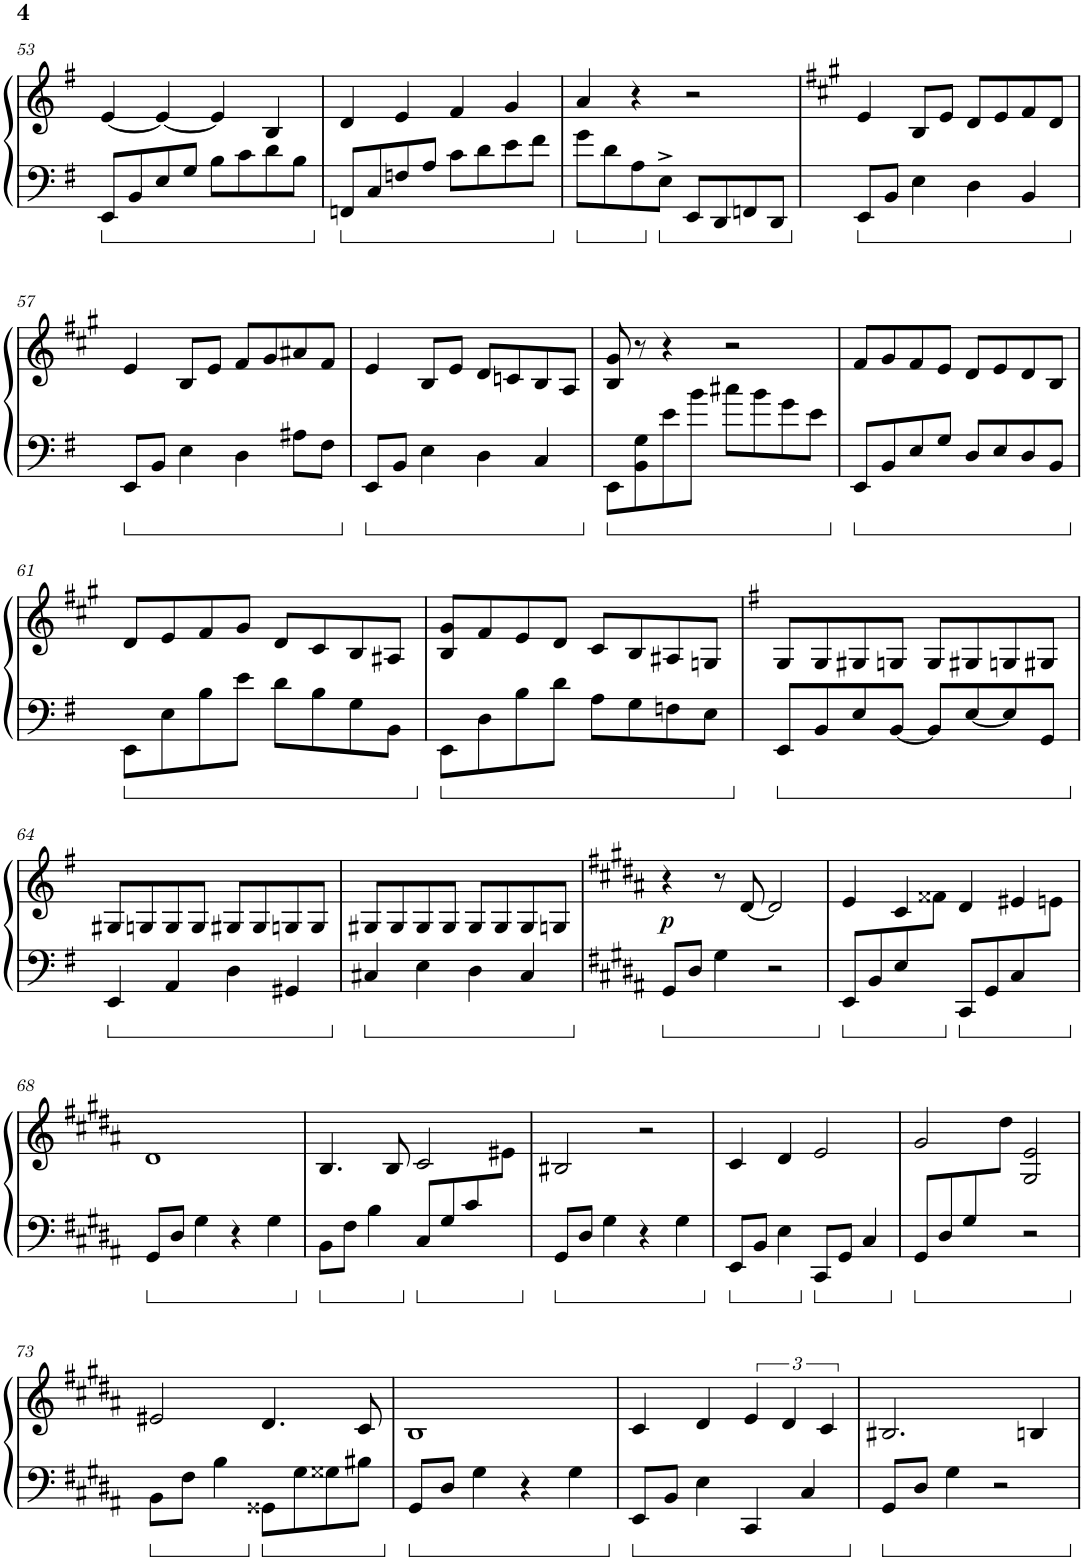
**kern	**kern	**dynam
*part1	*part1	*part1
*staff2	*staff1	*staff1/2
*I"Piano	*	*
*I'Pno.	*	*
!!LO:PB:g=z
*clefF4	*clefG2	*
*k[f#]	*k[f#]	*
*M4/4	*M4/4	*
=53	=53	=53
8EE/L	[4e/	.
8BB/	.	.
8E/	4e/_	.
8G/J	.	.
8B\L	4e/]	.
8c\	.	.
8d\	4B/	.
8B\J	.	.
=54	=54	=54
8FFn/L	4d/	.
8C/	.	.
8Fn/	4e/	.
8A/J	.	.
8c\L	4f#/	.
8d\	.	.
8e\	4g/	.
8f#\J	.	.
=55	=55	=55
8g\L	4a/	.
8d\	.	.
8A\	4r	.
8E^\J	.	.
8EE/L	2r	.
8DD/	.	.
8FFn/	.	.
8DD/J	.	.
=56	=56	=56
*	*k[f#c#g#]	*
8EE/L	4e/	.
8BB/J	.	.
4E\	8B/L	.
.	8e/J	.
4D\	8d/L	.
.	8e/	.
4BB/	8f#/	.
.	8d/J	.
!!LO:LB:g=z
=57	=57	=57
8EE/L	4e/	.
8BB/J	.	.
4E\	8B/L	.
.	8e/J	.
4D\	8f#/L	.
.	8g#/	.
8A#X\L	8a#X/	.
8F#\J	8f#/J	.
=58	=58	=58
8EE/L	4e/	.
8BB/J	.	.
4E\	8B/L	.
.	8e/J	.
4D\	8d/L	.
.	8cn/	.
4C/	8B/	.
.	8A/J	.
=59	=59	=59
8EE\L	8B/ 8g#/	.
8BB\ 8G\	8r	.
8e\	4r	.
8b\J	.	.
8cc#X\L	2r	.
8b\	.	.
8g\	.	.
8e\J	.	.
=60	=60	=60
8EE/L	8f#/L	.
8BB/	8g#/	.
8E/	8f#/	.
8G/J	8e/J	.
8D/L	8d/L	.
8E/	8e/	.
8D/	8d/	.
8BB/J	8B/J	.
!!LO:LB:g=z
=61	=61	=61
8EE\L	8d/L	.
8E\	8e/	.
8B\	8f#/	.
8e\J	8g#/J	.
8d\L	8d/L	.
8B\	8c#/	.
8G\	8B/	.
8BB\J	8A#X/J	.
=62	=62	=62
8EE\L	8B/ 8g#/L	.
8D\	8f#/	.
8B\	8e/	.
8d\J	8d/J	.
8A\L	8c#/L	.
8G\	8B/	.
8Fn\	8A#X/	.
8E\J	8Gn/J	.
=63	=63	=63
*	*k[f#]	*
8EE/L	8G/L	.
8BB/	8G/	.
8E/	8G#X/	.
[8BB/J	8Gn/J	.
8BB/L]	8G/L	.
[8E/	8G#X/	.
8E/]	8Gn/	.
8GG/J	8G#X/J	.
!!LO:LB:g=z
=64	=64	=64
4EE/	8G#X/L	.
.	8Gn/	.
4AA/	8G/	.
.	8G/J	.
4D\	8G#X/L	.
.	8G#/	.
4GG#X/	8Gn/	.
.	8G/J	.
=65	=65	=65
4C#X/	8G#X/L	.
.	8G#/	.
4E\	8G#/	.
.	8G#/J	.
4D\	8G#/L	.
.	8G#/	.
4C#/	8G#/	.
.	8Gn/J	.
=66	=66	=66
*k[f#c#g#d#a#]	*k[f#c#g#d#a#]	*
!	!	!LO:DY:b
8GG#/L	4r	p
8D#/J	.	.
4G#\	8r	.
.	[8d#/	.
2r	2d#/]	.
=67	=67	=67
*ped	*	*
*	*^	*
8EE/L	4e/	4.ryy	.
8BB/	.	.	.
8E/	4c#/	.	.
8ryy	.	8f##X\J	.
*ped	*	*	*
*	*Xped	*	*
8CC#/L	4d#/	4.ryy	.
8GG#/	.	.	.
8C#/	4e#X/	.	.
8ryy	.	8en\J	.
*	*v	*v	*
!!LO:LB:g=z
=68	=68	=68
*	*Xped	*
8GG#/L	1d#	.
8D#/J	.	.
4G#\	.	.
4r	.	.
4G#\	.	.
=69	=69	=69
*	*^	*
8BB\L	4.B/	2..ryy	.
8F#\J	.	.	.
4B\	.	.	.
.	8B/	.	.
*ped	*	*	*
8C#/L	2c#/	.	.
8G#/	.	.	.
8c#/	.	.	.
8ryy	.	8e#X\J	.
*	*v	*v	*
=70	=70	=70
*	*Xped	*
8GG#/L	2B#X/	.
8D#/J	.	.
4G#\	.	.
4r	2r	.
4G#\	.	.
=71	=71	=71
8EE/L	4c#/	.
8BB/J	.	.
4E\	4d#/	.
8CC#/L	2e/	.
8GG#/J	.	.
4C#/	.	.
=72	=72	=72
*	*^	*
8GG#/L	2g#/	4.ryy	.
8D#/	.	.	.
8G#/	.	.	.
8ryy	.	8dd#\J	.
2r	2G#/ 2e/	2ryy	.
*	*v	*v	*
!!LO:LB:g=z
=73	=73	=73
8BB\L	2e#X/	.
8F#\J	.	.
4B\	.	.
8GG##X\L	4.d#/	.
8G#\	.	.
8G##X\	.	.
8B#X\J	8c#/	.
=74	=74	=74
8GG#/L	1B	.
8D#/J	.	.
4G#\	.	.
4r	.	.
4G#\	.	.
=75	=75	=75
8EE/L	4c#/	.
8BB/J	.	.
4E\	4d#/	.
4CC#/	6e/	.
.	6d#/	.
4C#/	.	.
.	6c#/	.
=76	=76	=76
8GG#/L	2.B#X/	.
8D#/J	.	.
4G#\	.	.
2r	.	.
.	4Bn/	.
=	=	=
*-	*-	*-
